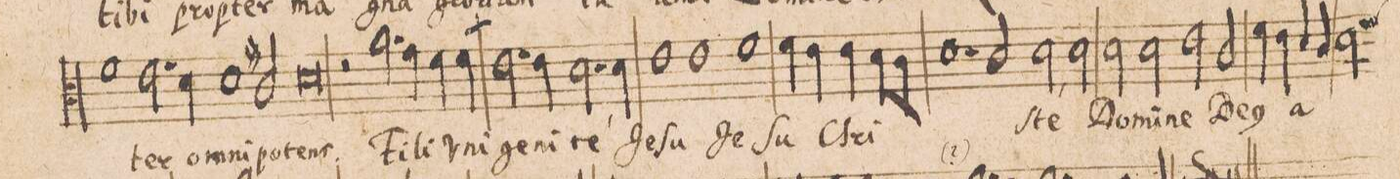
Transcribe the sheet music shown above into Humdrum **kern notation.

**kern	**text
*I"[ALTVS.]	*
*clefC3	*
*k[]	*
*met(C|)	*
*M2/1	*
1f\	.
=43-	=43-
2.e\	-ter
4d\	o-
1d\	-mni-
=44-	=44-
2c#X/	-po-
0d\	-tens.
=45-	=45-
2r	.
2.a\	Fi-
=46-	=46-
4g\	-li
4f\	V-
4f\	-ni-
2.e\	-ge-
4e\	-ni-
=47-	=47-
2.d,\	-te
4d\	Je-
1e\	-ſu
=48-	=48-
1e\	Je-
1f\	-ſu
=49-	=49-
4f\	Chri-
4e\	.
4e\	.
8d\L	.
8c\J	.
1.d\	.
=50-	=50-
2c/	.
2d,\	-ſte
2d\	Do-
=51-	=51-
2d\	-mi-
2d\	-ne
2e\	De-
2c/	-(us)
=52-	=52-
4f\	a-
4e\	.
4d/	.
4c/	.
*custos:f	*
2d\	.
*-	*-
